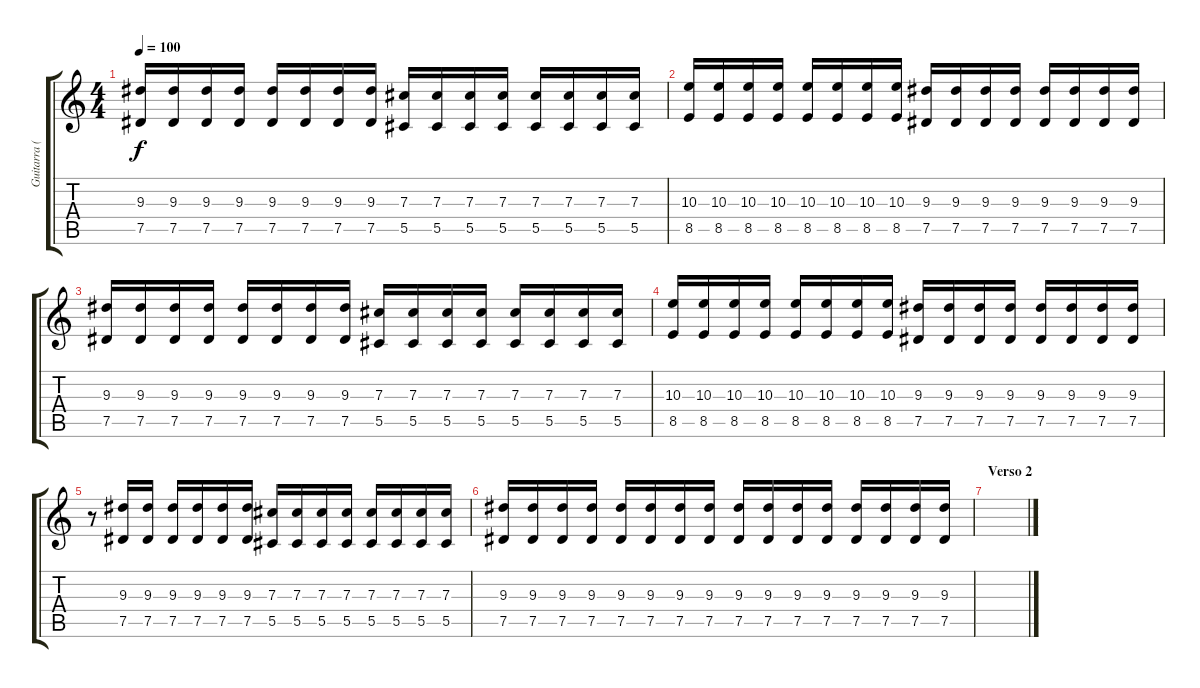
\track ("Guitarra (fills 1)" "Guitarra (") {instrument overdrivenguitar}
\staff {score tabs}
\tuning (Eb4 Bb3 Gb3 Db3 Ab2 Eb2) {hide}
\ts (4 4)
\tempo 100
\clef g2
\ks c
(9.3 7.5).16{dy f} (9.3 7.5).16 (9.3 7.5).16 (9.3 7.5).16 (9.3 7.5).16 (9.3 7.5).16 (9.3 7.5).16 (9.3 7.5).16 (7.3 5.5).16 (7.3 5.5).16 (7.3 5.5).16 (7.3 5.5).16 (7.3 5.5).16 (7.3 5.5).16 (7.3 5.5).16 (7.3 5.5).16 |
(10.3 8.5).16 (10.3 8.5).16 (10.3 8.5).16 (10.3 8.5).16 (10.3 8.5).16 (10.3 8.5).16 (10.3 8.5).16 (10.3 8.5).16 (9.3 7.5).16 (9.3 7.5).16 (9.3 7.5).16 (9.3 7.5).16 (9.3 7.5).16 (9.3 7.5).16 (9.3 7.5).16 (9.3 7.5).16 |
(9.3 7.5).16 (9.3 7.5).16 (9.3 7.5).16 (9.3 7.5).16 (9.3 7.5).16 (9.3 7.5).16 (9.3 7.5).16 (9.3 7.5).16 (7.3 5.5).16 (7.3 5.5).16 (7.3 5.5).16 (7.3 5.5).16 (7.3 5.5).16 (7.3 5.5).16 (7.3 5.5).16 (7.3 5.5).16 |
(10.3 8.5).16 (10.3 8.5).16 (10.3 8.5).16 (10.3 8.5).16 (10.3 8.5).16 (10.3 8.5).16 (10.3 8.5).16 (10.3 8.5).16 (9.3 7.5).16 (9.3 7.5).16 (9.3 7.5).16 (9.3 7.5).16 (9.3 7.5).16 (9.3 7.5).16 (9.3 7.5).16 (9.3 7.5).16 |
r.8 (9.3 7.5).16 (9.3 7.5).16 (9.3 7.5).16 (9.3 7.5).16 (9.3 7.5).16 (9.3 7.5).16 (7.3 5.5).16 (7.3 5.5).16 (7.3 5.5).16 (7.3 5.5).16 (7.3 5.5).16 (7.3 5.5).16 (7.3 5.5).16 (7.3 5.5).16 |
(9.3 7.5).16 (9.3 7.5).16 (9.3 7.5).16 (9.3 7.5).16 (9.3 7.5).16 (9.3 7.5).16 (9.3 7.5).16 (9.3 7.5).16 (9.3 7.5).16 (9.3 7.5).16 (9.3 7.5).16 (9.3 7.5).16 (9.3 7.5).16 (9.3 7.5).16 (9.3 7.5).16 (9.3 7.5).16 |
\section ("" "Verso 2")
